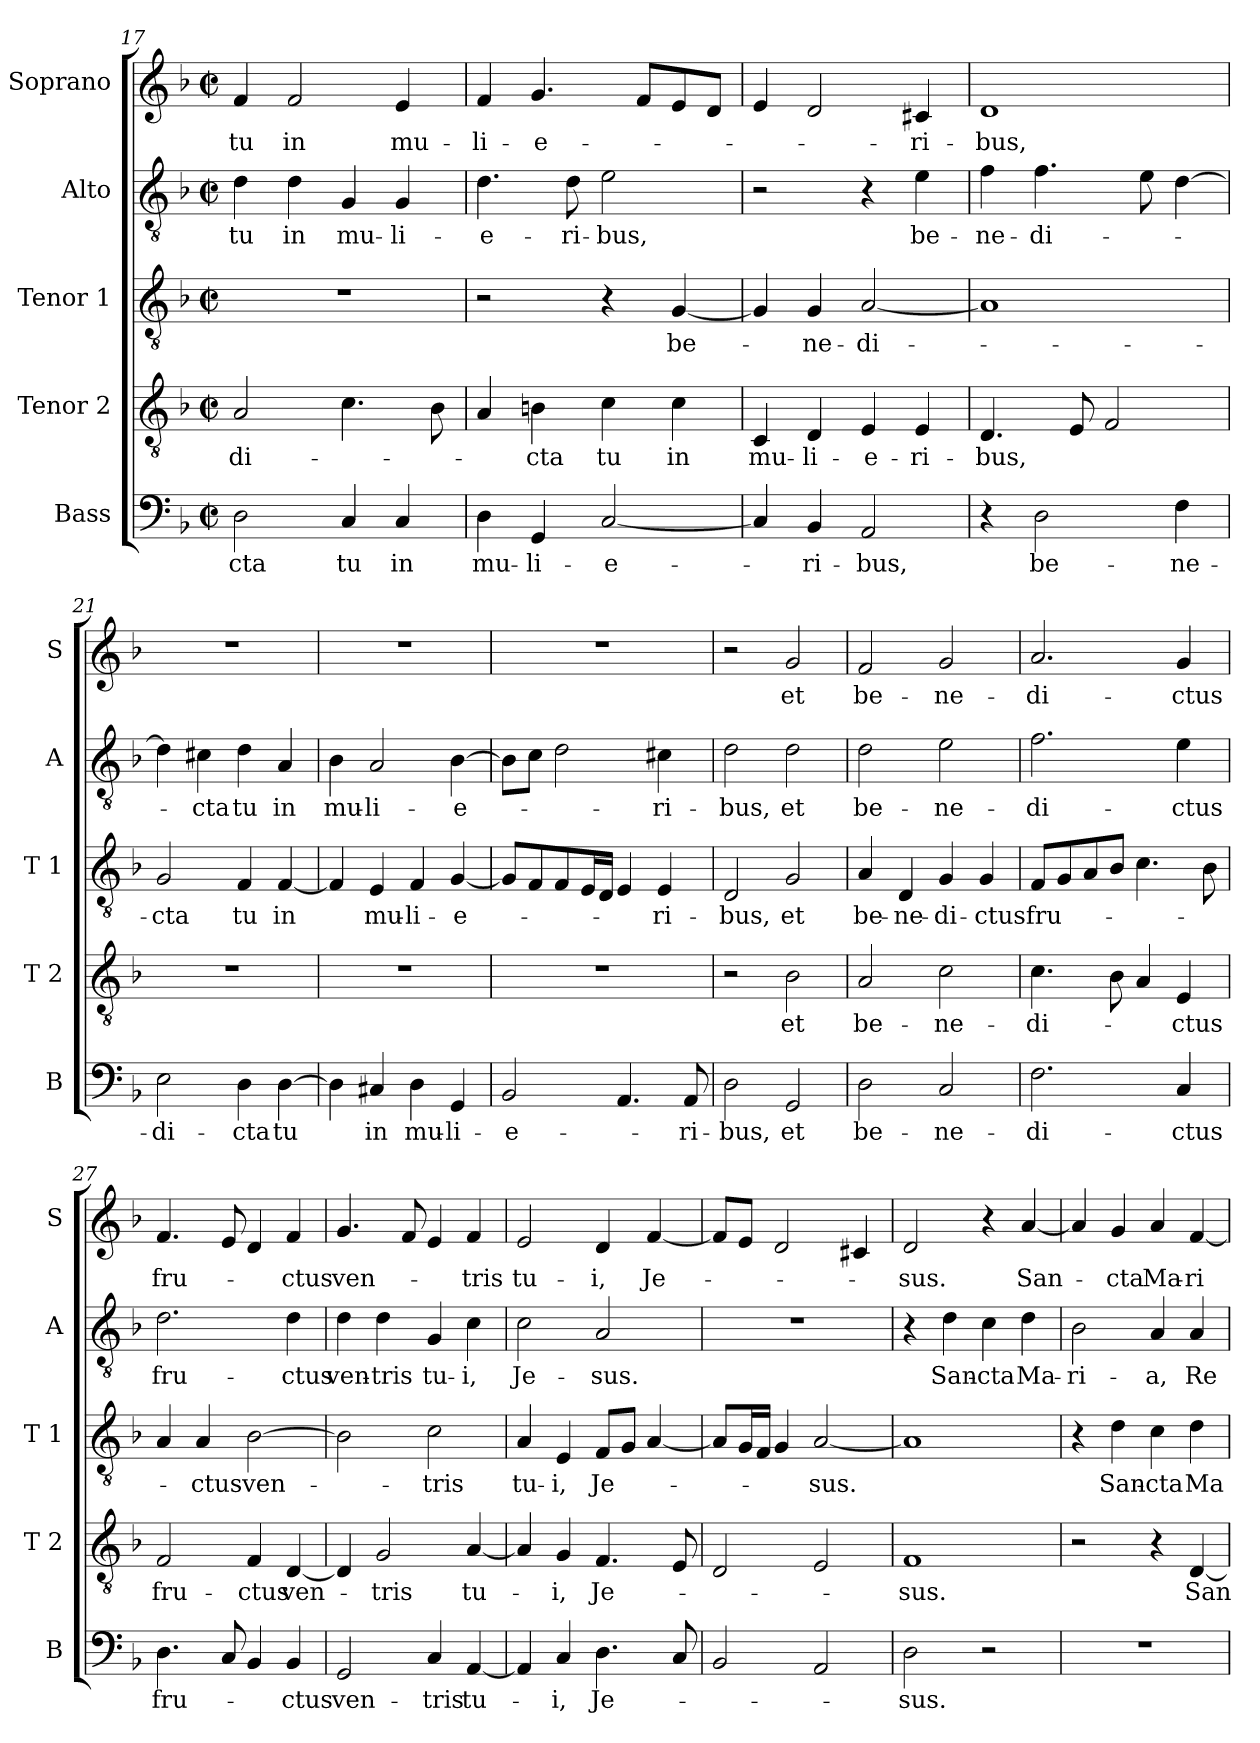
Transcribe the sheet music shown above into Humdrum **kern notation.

**kern	**text	**kern	**text	**kern	**text	**kern	**text	**kern	**text
*part5	*part5	*part4	*part4	*part3	*part3	*part2	*part2	*part1	*part1
*staff5	*staff5	*staff4	*staff4	*staff3	*staff3	*staff2	*staff2	*staff1	*staff1
*I"Bass	*	*I"Tenor 2	*	*I"Tenor 1	*	*I"Alto	*	*I"Soprano	*
*I'B	*	*I'T 2	*	*I'T 1	*	*I'A	*	*I'S	*
*clefF4	*	*clefGv2	*	*clefGv2	*	*clefGv2	*	*clefG2	*
*k[b-]	*	*k[b-]	*	*k[b-]	*	*k[b-]	*	*k[b-]	*
*d:	*	*d:	*	*d:	*	*d:	*	*d:	*
*M2/2	*	*M2/2	*	*M2/2	*	*M2/2	*	*M2/2	*
*met(c|)	*	*met(c|)	*	*met(c|)	*	*met(c|)	*	*met(c|)	*
=17	=17	=17	=17	=17	=17	=17	=17	=17	=17
2D\	-cta	2A/	-di-	1r	.	4d\	tu	4f/	tu
.	.	.	.	.	.	4d\	in	2f/	in
4C/	tu	4.c\	.	.	.	4G/	mu-	.	.
4C/	in	.	.	.	.	4G/	-li-	4e/	mu-
.	.	8B-\	.	.	.	.	.	.	.
=18	=18	=18	=18	=18	=18	=18	=18	=18	=18
4D\	mu-	4A/	.	2r	.	4.d\	-e-	4f/	-li-
4GG/	-li-	4Bn\	-cta	.	.	.	.	4.g/	-e-
.	.	.	.	.	.	8d\	-ri-	.	.
[2C/	-e-	4c\	tu	4r	.	2e\	-bus,	.	.
.	.	.	.	.	.	.	.	8f/L	.
.	.	4c\	in	[4G/	be-	.	.	8e/	.
.	.	.	.	.	.	.	.	8d/J	.
=19	=19	=19	=19	=19	=19	=19	=19	=19	=19
4C/]	.	4C/	mu-	4G/]	.	2r	.	4e/	.
4BB-/	-ri-	4D/	-li-	4G/	-ne-	.	.	2d/	.
2AA/	-bus,	4E/	-e-	[2A/	-di-	4r	.	.	.
.	.	4E/	-ri-	.	.	4e\	be-	4c#X/	-ri-
!!LO:LB:g=z
=20	=20	=20	=20	=20	=20	=20	=20	=20	=20
4r	.	4.D/	-bus,	1A]	.	4f\	-ne-	1d	-bus,
2D\	be-	.	.	.	.	4.f\	-di-	.	.
.	.	8E/	.	.	.	.	.	.	.
.	.	2F/	.	.	.	.	.	.	.
.	.	.	.	.	.	8e\	.	.	.
4F\	-ne-	.	.	.	.	[4d\	.	.	.
=21	=21	=21	=21	=21	=21	=21	=21	=21	=21
2E\	-di-	1r	.	2G/	-cta	4d\]	.	1r	.
.	.	.	.	.	.	4c#X\	-cta	.	.
4D\	-cta	.	.	4F/	tu	4d\	tu	.	.
[4D\	tu	.	.	[4F/	in	4A/	in	.	.
=22	=22	=22	=22	=22	=22	=22	=22	=22	=22
4D\]	.	1r	.	4F/]	.	4B-\	mu-	1r	.
4C#X/	in	.	.	4E/	mu-	2A/	-li-	.	.
4D\	mu-	.	.	4F/	-li-	.	.	.	.
4GG/	-li-	.	.	[4G/	-e-	[4B-\	-e-	.	.
=23	=23	=23	=23	=23	=23	=23	=23	=23	=23
2BB-/	-e-	1r	.	8G/L]	.	8B-\L]	.	1r	.
.	.	.	.	8F/	.	8c\J	.	.	.
.	.	.	.	8F/	.	2d\	.	.	.
.	.	.	.	16E/L	.	.	.	.	.
.	.	.	.	16D/JJ	.	.	.	.	.
4.AA/	.	.	.	4E/	.	.	.	.	.
.	.	.	.	4E/	-ri-	4c#X\	-ri-	.	.
8AA/	-ri-	.	.	.	.	.	.	.	.
=24	=24	=24	=24	=24	=24	=24	=24	=24	=24
2D\	-bus,	2r	.	2D/	-bus,	2d\	-bus,	2r	.
2GG/	et	2B-\	et	2G/	et	2d\	et	2g/	et
=25	=25	=25	=25	=25	=25	=25	=25	=25	=25
2D\	be-	2A/	be-	4A/	be-	2d\	be-	2f/	be-
.	.	.	.	4D/	-ne-	.	.	.	.
2C/	-ne-	2c\	-ne-	4G/	-di-	2e\	-ne-	2g/	-ne-
.	.	.	.	4G/	-ctus	.	.	.	.
!!LO:PB:g=z
=26	=26	=26	=26	=26	=26	=26	=26	=26	=26
2.F\	-di-	4.c\	-di-	8F/L	fru-	2.f\	-di-	2.a/	-di-
.	.	.	.	8G/	.	.	.	.	.
.	.	.	.	8A/	.	.	.	.	.
.	.	8B-\	.	8B-/J	.	.	.	.	.
.	.	4A/	.	4.c\	.	.	.	.	.
4C/	-ctus	4E/	-ctus	.	.	4e\	-ctus	4g/	-ctus
.	.	.	.	8B-\	.	.	.	.	.
=27	=27	=27	=27	=27	=27	=27	=27	=27	=27
4.D\	fru-	2F/	fru-	4A/	.	2.d\	fru-	4.f/	fru-
.	.	.	.	4A/	-ctus	.	.	.	.
8C/	.	.	.	.	.	.	.	8e/	.
4BB-/	.	4F/	-ctus	[2B-\	ven-	.	.	4d/	.
4BB-/	-ctus	[4D/	ven-	.	.	4d\	-ctus	4f/	-ctus
=28	=28	=28	=28	=28	=28	=28	=28	=28	=28
2GG/	ven-	4D/]	.	2B-\]	.	4d\	ven-	4.g/	ven-
.	.	2G/	-tris	.	.	4d\	-tris	.	.
.	.	.	.	.	.	.	.	8f/	.
4C/	-tris	.	.	2c\	-tris	4G/	tu-	4e/	.
[4AA/	tu-	[4A/	tu-	.	.	4c\	-i,	4f/	-tris
=29	=29	=29	=29	=29	=29	=29	=29	=29	=29
4AA/]	.	4A/]	.	4A/	tu-	2c\	Je-	2e/	tu-
4C/	-i,	4G/	-i,	4E/	-i,	.	.	.	.
4.D\	Je-	4.F/	Je-	8F/L	Je-	2A/	-sus.	4d/	-i,
.	.	.	.	8G/J	.	.	.	.	.
.	.	.	.	[4A/	.	.	.	[4f/	Je-
8C/	.	8E/	.	.	.	.	.	.	.
=30	=30	=30	=30	=30	=30	=30	=30	=30	=30
2BB-/	.	2D/	.	8A/L]	.	1r	.	8f/L]	.
.	.	.	.	16G/L	.	.	.	8e/J	.
.	.	.	.	16F/JJ	.	.	.	.	.
.	.	.	.	4G/	.	.	.	2d/	.
2AA/	.	2E/	.	[2A/	-sus.	.	.	.	.
.	.	.	.	.	.	.	.	4c#X/	.
=31	=31	=31	=31	=31	=31	=31	=31	=31	=31
2D\	-sus.	1F	-sus.	1A]	.	4r	.	2d/	-sus.
.	.	.	.	.	.	4d\	San-	.	.
2r	.	.	.	.	.	4c\	-cta	4r	.
.	.	.	.	.	.	4d\	Ma-	[4a/	San-
!!LO:LB:g=z
=32	=32	=32	=32	=32	=32	=32	=32	=32	=32
1r	.	2r	.	4r	.	2B-\	-ri-	4a/]	.
.	.	.	.	4d\	San-	.	.	4g/	-cta
.	.	4r	.	4c\	-cta	4A/	-a,	4a/	Ma-
.	.	[4D/	San-	4d\	Ma-	4A/	Re-	[4f/	-ri-
=	=	=	=	=	=	=	=	=	=
*-	*-	*-	*-	*-	*-	*-	*-	*-	*-
